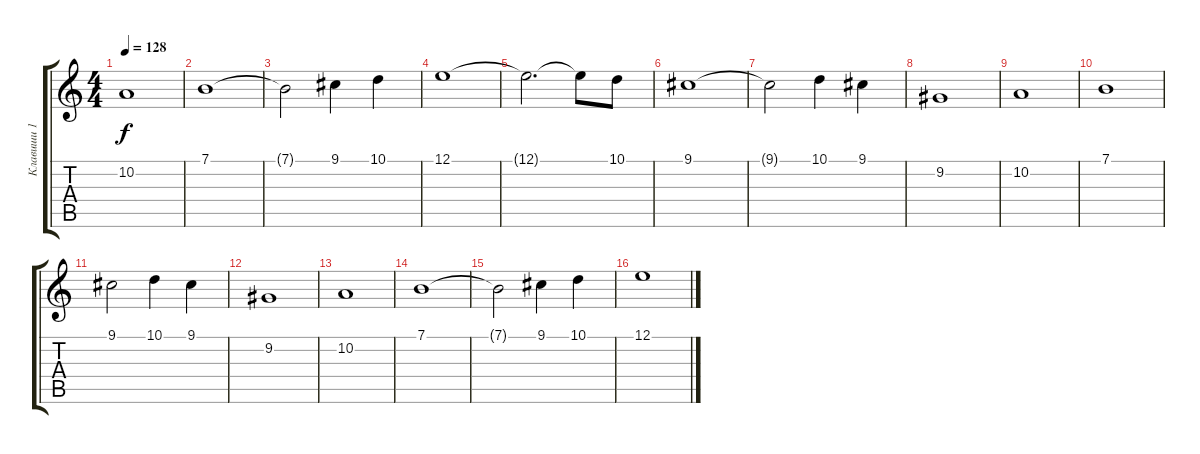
\track ("Клавиши 1" "Клавиши 1") {instrument stringensemble1}
\staff {score tabs}
\tuning (E4 B3 G3 D3 A2 E2) {hide}
\ts (4 4)
\tempo 128
\clef g2
\ks c
10.2.1{dy f} |
7.1.1 |
7.1{t}.2 9.1.4 10.1.4 |
12.1.1 |
12.1{t}.2{d} 12.1{t}.8 10.1.8 |
9.1.1 |
9.1{t}.2 10.1.4 9.1.4 |
9.2.1 |
10.2.1 |
7.1.1 |
9.1.2 10.1.4 9.1.4 |
9.2.1 |
10.2.1 |
7.1.1 |
7.1{t}.2 9.1.4 10.1.4 |
12.1.1
